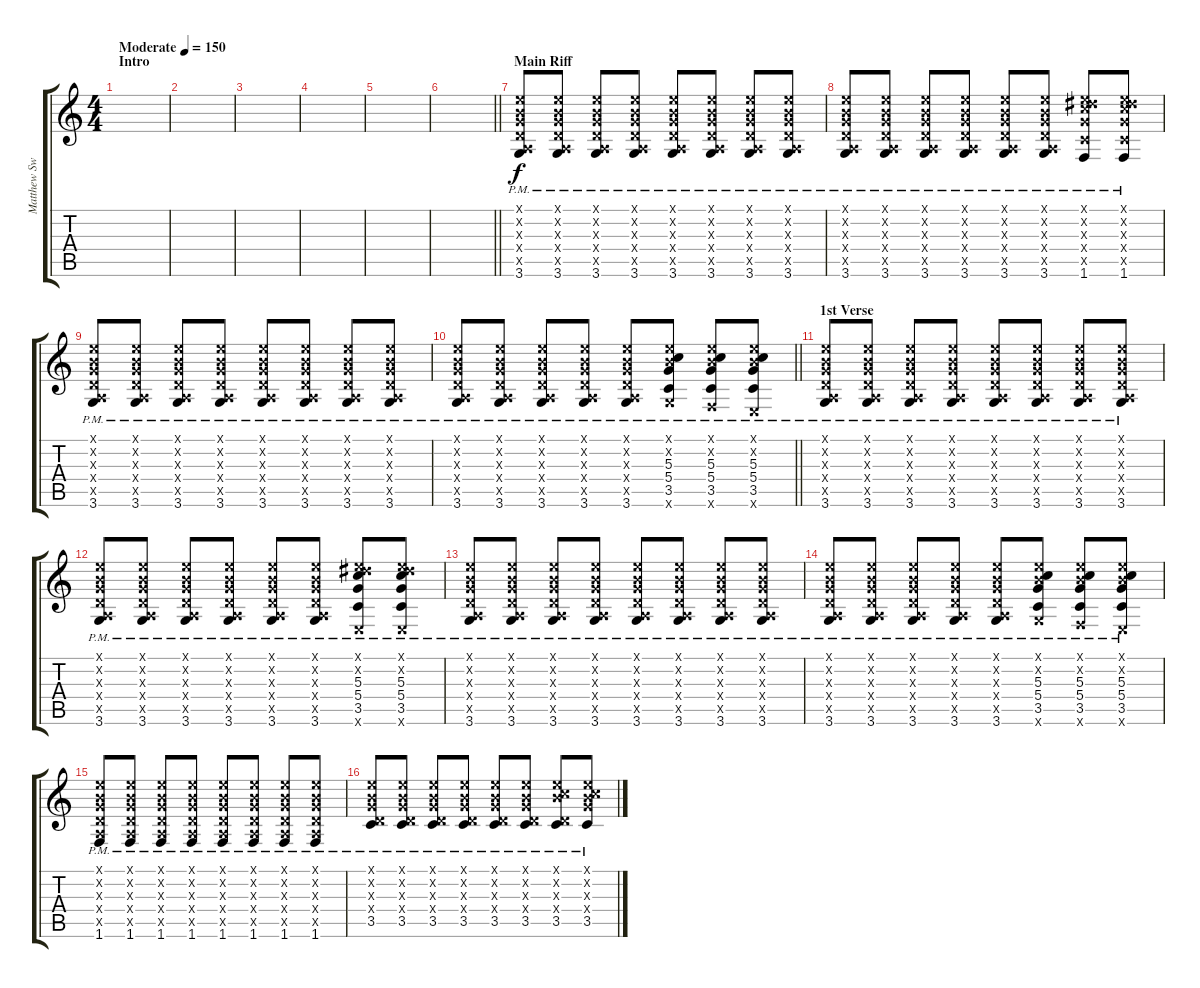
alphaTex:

\track ("Matthew Swinnerton" "Matthew Sw") {instrument overdrivenguitar}
\staff {score tabs}
\tuning (E4 B3 G3 D3 A2 E2) {hide}
\ts (4 4)
\section ("" "Intro")
\tempo (150 "Moderate")
\clef g2
\ks c
|
|
|
|
|
\barLineRight lightlight
|
\section ("" "Main Riff")
(0.1{x} 0.2{x} 0.3{x} 0.4{x} 0.5{x} 3.6{pm}).8 (0.1{x} 0.2{x} 0.3{x} 0.4{x} 0.5{x} 3.6{pm}).8 (0.1{x} 0.2{x} 0.3{x} 0.4{x} 0.5{x} 3.6{pm}).8 (0.1{x} 0.2{x} 0.3{x} 0.4{x} 0.5{x} 3.6{pm}).8 (0.1{x} 0.2{x} 0.3{x} 0.4{x} 0.5{x} 3.6{pm}).8 (0.1{x} 0.2{x} 0.3{x} 0.4{x} 0.5{x} 3.6{pm}).8 (0.1{x} 0.2{x} 0.3{x} 0.4{x} 0.5{x} 3.6{pm}).8 (0.1{x} 0.2{x} 0.3{x} 0.4{x} 0.5{x} 3.6{pm}).8 |
(0.1{x} 0.2{x} 0.3{x} 0.4{x} 0.5{x} 3.6{pm}).8 (0.1{x} 0.2{x} 0.3{x} 0.4{x} 0.5{x} 3.6{pm}).8 (0.1{x} 0.2{x} 0.3{x} 0.4{x} 0.5{x} 3.6{pm}).8 (0.1{x} 0.2{x} 0.3{x} 0.4{x} 0.5{x} 3.6{pm}).8 (0.1{x} 0.2{x} 0.3{x} 0.4{x} 0.5{x} 3.6{pm}).8 (0.1{x} 0.2{x} 0.3{x} 0.4{x} 0.5{x} 3.6{pm}).8 (0.1{x} 4.2{x} 5.3{x} 5.4{x} 3.5{pm x} 1.6).8 (0.1{x} 4.2{x} 5.3{x} 5.4{x} 3.5{pm x} 1.6).8 |
(0.1{x} 0.2{x} 0.3{x} 0.4{x} 0.5{x} 3.6{pm}).8 (0.1{x} 0.2{x} 0.3{x} 0.4{x} 0.5{x} 3.6{pm}).8 (0.1{x} 0.2{x} 0.3{x} 0.4{x} 0.5{x} 3.6{pm}).8 (0.1{x} 0.2{x} 0.3{x} 0.4{x} 0.5{x} 3.6{pm}).8 (0.1{x} 0.2{x} 0.3{x} 0.4{x} 0.5{x} 3.6{pm}).8 (0.1{x} 0.2{x} 0.3{x} 0.4{x} 0.5{x} 3.6{pm}).8 (0.1{x} 0.2{x} 0.3{x} 0.4{x} 0.5{x} 3.6{pm}).8 (0.1{x} 0.2{x} 0.3{x} 0.4{x} 0.5{x} 3.6{pm}).8 |
\barLineRight lightlight
(0.1{x} 0.2{x} 0.3{x} 0.4{x} 0.5{x} 3.6{pm}).8 (0.1{x} 0.2{x} 0.3{x} 0.4{x} 0.5{x} 3.6{pm}).8 (0.1{x} 0.2{x} 0.3{x} 0.4{x} 0.5{x} 3.6{pm}).8 (0.1{x} 0.2{x} 0.3{x} 0.4{x} 0.5{x} 3.6{pm}).8 (0.1{x} 0.2{x} 0.3{x} 0.4{x} 0.5{x} 3.6{pm}).8 (0.1{x} 0.2{x} 5.3 5.4 3.5 3.6{pm x}).8 (0.1{x} 0.2{x} 5.3 5.4 3.5{pm} 1.6{pm x}).8 (0.1{x} 0.2{x} 5.3 5.4 3.5{pm} 0.6{x}).8 |
\section ("" "1st Verse")
(0.1{x} 0.2{x} 0.3{x} 0.4{x} 0.5{x} 3.6{pm}).8 (0.1{x} 0.2{x} 0.3{x} 0.4{x} 0.5{x} 3.6{pm}).8 (0.1{x} 0.2{x} 0.3{x} 0.4{x} 0.5{x} 3.6{pm}).8 (0.1{x} 0.2{x} 0.3{x} 0.4{x} 0.5{x} 3.6{pm}).8 (0.1{x} 0.2{x} 0.3{x} 0.4{x} 0.5{x} 3.6{pm}).8 (0.1{x} 0.2{x} 0.3{x} 0.4{x} 0.5{x} 3.6{pm}).8 (0.1{x} 0.2{x} 0.3{x} 0.4{x} 0.5{x} 3.6{pm}).8 (0.1{x} 0.2{x} 0.3{x} 0.4{x} 0.5{x} 3.6{pm}).8 |
(0.1{x} 0.2{x} 0.3{x} 0.4{x} 0.5{x} 3.6{pm}).8 (0.1{x} 0.2{x} 0.3{x} 0.4{x} 0.5{x} 3.6{pm}).8 (0.1{x} 0.2{x} 0.3{x} 0.4{x} 0.5{x} 3.6{pm}).8 (0.1{x} 0.2{x} 0.3{x} 0.4{x} 0.5{x} 3.6{pm}).8 (0.1{x} 0.2{x} 0.3{x} 0.4{x} 0.5{x} 3.6{pm}).8 (0.1{x} 0.2{x} 0.3{x} 0.4{x} 0.5{x} 3.6{pm}).8 (0.1{x} 4.2{x} 5.3 5.4 3.5{pm} 0.6{x}).8 (0.1{x} 4.2{x} 5.3 5.4 3.5{pm} 0.6{x}).8 |
(0.1{x} 0.2{x} 0.3{x} 0.4{x} 0.5{x} 3.6{pm}).8 (0.1{x} 0.2{x} 0.3{x} 0.4{x} 0.5{x} 3.6{pm}).8 (0.1{x} 0.2{x} 0.3{x} 0.4{x} 0.5{x} 3.6{pm}).8 (0.1{x} 0.2{x} 0.3{x} 0.4{x} 0.5{x} 3.6{pm}).8 (0.1{x} 0.2{x} 0.3{x} 0.4{x} 0.5{x} 3.6{pm}).8 (0.1{x} 0.2{x} 0.3{x} 0.4{x} 0.5{x} 3.6{pm}).8 (0.1{x} 0.2{x} 0.3{x} 0.4{x} 0.5{x} 3.6{pm}).8 (0.1{x} 0.2{x} 0.3{x} 0.4{x} 0.5{x} 3.6{pm}).8 |
(0.1{x} 0.2{x} 0.3{x} 0.4{x} 0.5{x} 3.6{pm}).8 (0.1{x} 0.2{x} 0.3{x} 0.4{x} 0.5{x} 3.6{pm}).8 (0.1{x} 0.2{x} 0.3{x} 0.4{x} 0.5{x} 3.6{pm}).8 (0.1{x} 0.2{x} 0.3{x} 0.4{x} 0.5{x} 3.6{pm}).8 (0.1{x} 0.2{x} 0.3{x} 0.4{x} 0.5{x} 3.6{pm}).8 (0.1{x} 0.2{x} 5.3 5.4 3.5 3.6{pm x}).8 (0.1{x} 0.2{x} 5.3 5.4 3.5{pm} 1.6{pm x}).8 (0.1{x} 0.2{x} 5.3 5.4 3.5{pm} 0.6{x}).8 |
(0.1{x} 0.2{x} 0.3{x} 0.4{x} 0.5{x} 1.6{pm}).8 (0.1{x} 0.2{x} 0.3{x} 0.4{x} 0.5{x} 1.6{pm}).8 (0.1{x} 0.2{x} 0.3{x} 0.4{x} 0.5{x} 1.6{pm}).8 (0.1{x} 0.2{x} 0.3{x} 0.4{x} 0.5{x} 1.6{pm}).8 (0.1{x} 0.2{x} 0.3{x} 0.4{x} 0.5{x} 1.6{pm}).8 (0.1{x} 0.2{x} 0.3{x} 0.4{x} 0.5{x} 1.6{pm}).8 (0.1{x} 0.2{x} 0.3{x} 0.4{x} 0.5{x} 1.6{pm}).8 (0.1{x} 0.2{x} 0.3{x} 0.4{x} 0.5{x} 1.6{pm}).8 |
(0.1{x} 0.2{x} 0.3{x} 0.4{x} 3.5{pm}).8 (0.1{x} 0.2{x} 0.3{x} 0.4{x} 3.5{pm}).8 (0.1{x} 0.2{x} 0.3{x} 0.4{x} 3.5{pm}).8 (0.1{x} 0.2{x} 0.3{x} 0.4{x} 3.5{pm}).8 (0.1{x} 0.2{x} 0.3{x} 0.4{x} 3.5{pm}).8 (0.1{x} 0.2{x} 0.3{x} 0.4{x} 3.5{pm}).8 (0.1{x} 0.2{x} 5.3{x} 0.4{x} 3.5{pm}).8 (0.1{x} 0.2{x} 5.3{x} 5.4{x} 3.5{pm}).8
